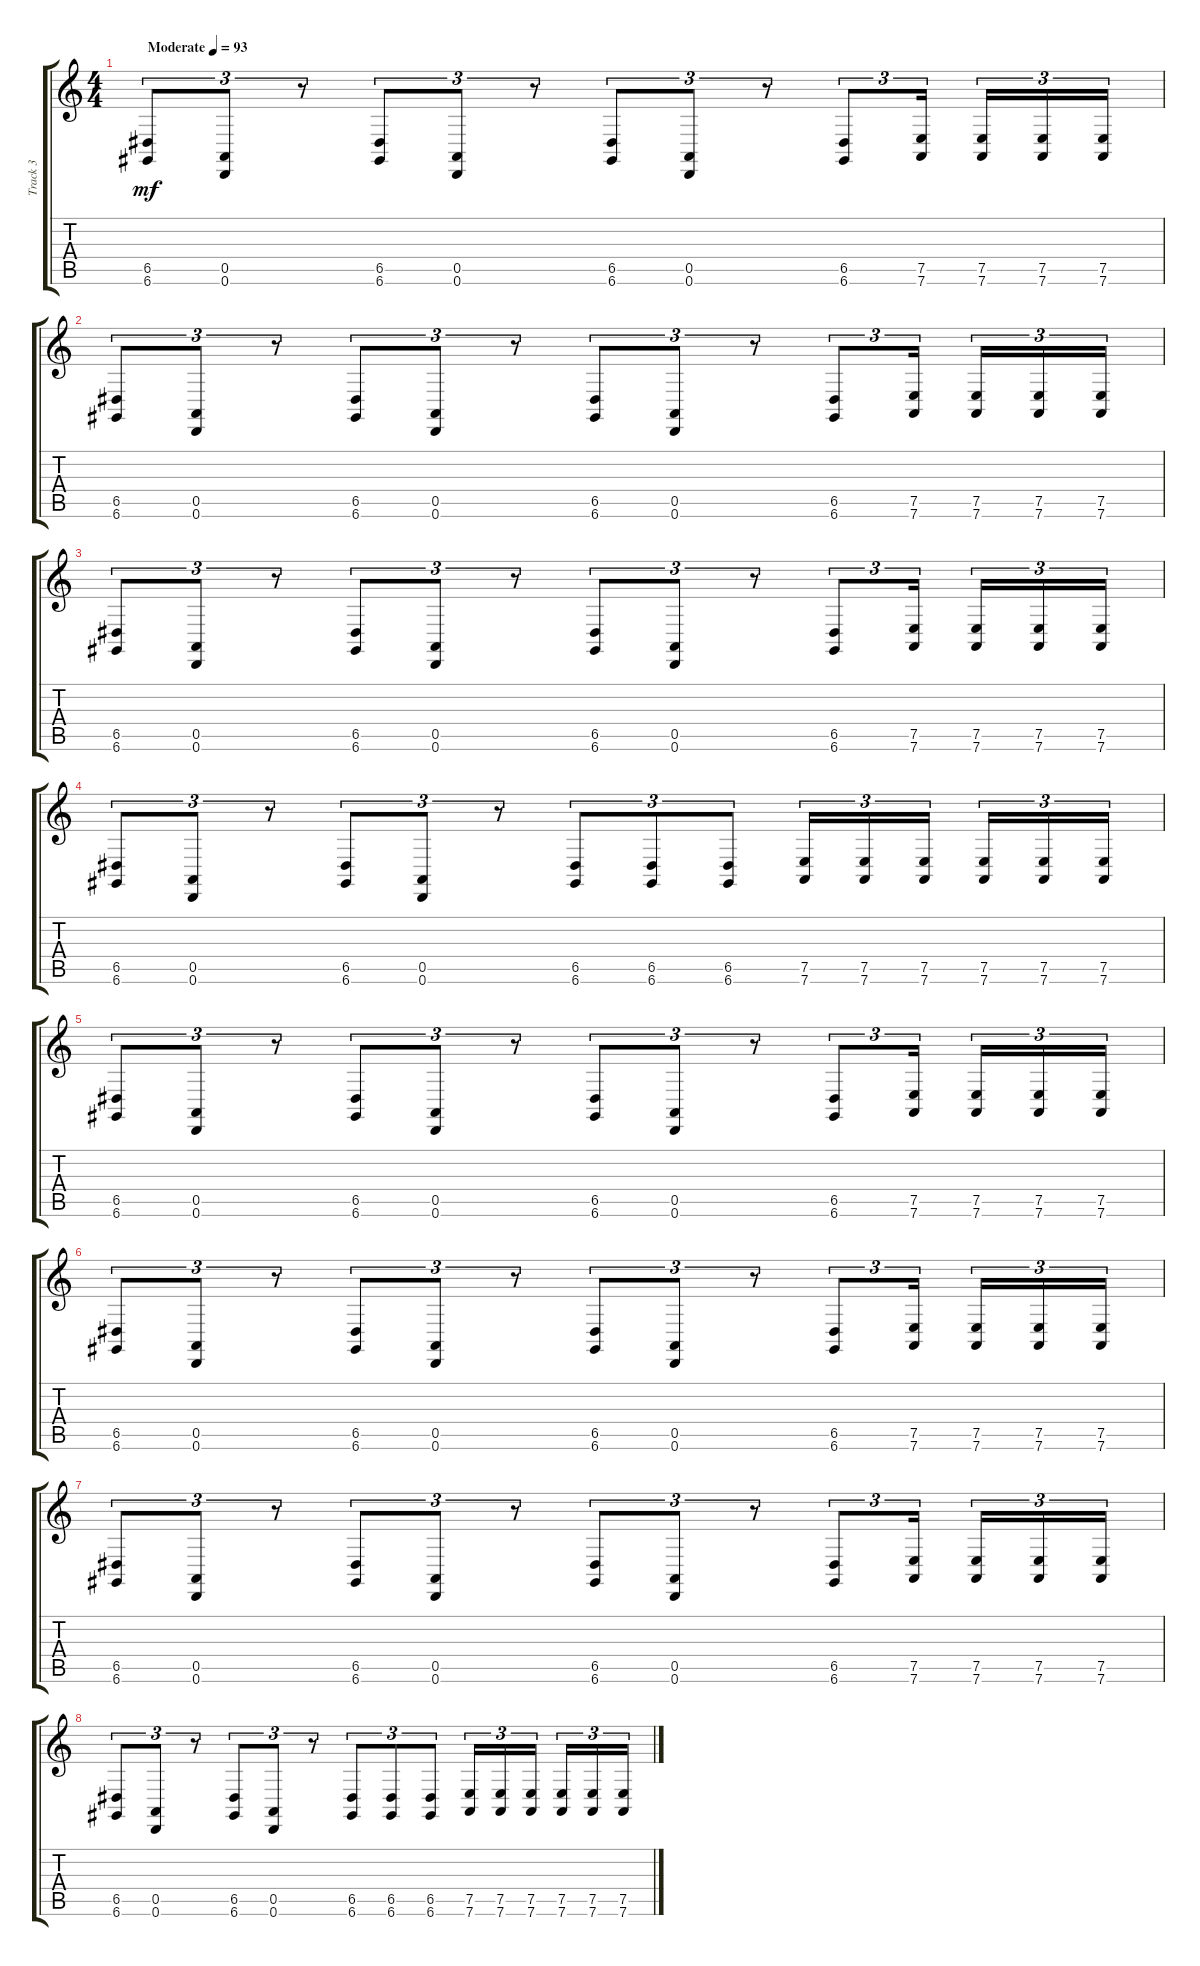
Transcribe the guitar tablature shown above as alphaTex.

\track ("Track 3" "Track 3") {instrument lead5charang}
\staff {score tabs}
\tuning (E4 B3 G3 D3 A2 D2) {hide}
\ts (4 4)
\tempo (93 "Moderate")
\clef g2
\ks c
(6.5 6.6).8{tu (3 2) dy mf instrument lead5charang} (0.5 0.6).8{tu (3 2)} r.8{tu (3 2)} (6.5 6.6).8{tu (3 2)} (0.5 0.6).8{tu (3 2)} r.8{tu (3 2)} (6.5 6.6).8{tu (3 2)} (0.5 0.6).8{tu (3 2)} r.8{tu (3 2)} (6.5 6.6).8{tu (3 2)} (7.5 7.6).16{tu (3 2) beam splitsecondary} (7.5 7.6).16{tu (3 2)} (7.5 7.6).16{tu (3 2)} (7.5 7.6).16{tu (3 2)} |
(6.5 6.6).8{tu (3 2)} (0.5 0.6).8{tu (3 2)} r.8{tu (3 2)} (6.5 6.6).8{tu (3 2)} (0.5 0.6).8{tu (3 2)} r.8{tu (3 2)} (6.5 6.6).8{tu (3 2)} (0.5 0.6).8{tu (3 2)} r.8{tu (3 2)} (6.5 6.6).8{tu (3 2)} (7.5 7.6).16{tu (3 2) beam splitsecondary} (7.5 7.6).16{tu (3 2)} (7.5 7.6).16{tu (3 2)} (7.5 7.6).16{tu (3 2)} |
(6.5 6.6).8{tu (3 2)} (0.5 0.6).8{tu (3 2)} r.8{tu (3 2)} (6.5 6.6).8{tu (3 2)} (0.5 0.6).8{tu (3 2)} r.8{tu (3 2)} (6.5 6.6).8{tu (3 2)} (0.5 0.6).8{tu (3 2)} r.8{tu (3 2)} (6.5 6.6).8{tu (3 2)} (7.5 7.6).16{tu (3 2) beam splitsecondary} (7.5 7.6).16{tu (3 2)} (7.5 7.6).16{tu (3 2)} (7.5 7.6).16{tu (3 2)} |
(6.5 6.6).8{tu (3 2)} (0.5 0.6).8{tu (3 2)} r.8{tu (3 2)} (6.5 6.6).8{tu (3 2)} (0.5 0.6).8{tu (3 2)} r.8{tu (3 2)} (6.5 6.6).8{tu (3 2)} (6.5 6.6).8{tu (3 2)} (6.5 6.6).8{tu (3 2)} (7.5 7.6).16{tu (3 2)} (7.5 7.6).16{tu (3 2)} (7.5 7.6).16{tu (3 2) beam splitsecondary} (7.5 7.6).16{tu (3 2)} (7.5 7.6).16{tu (3 2)} (7.5 7.6).16{tu (3 2)} |
(6.5 6.6).8{tu (3 2)} (0.5 0.6).8{tu (3 2)} r.8{tu (3 2)} (6.5 6.6).8{tu (3 2)} (0.5 0.6).8{tu (3 2)} r.8{tu (3 2)} (6.5 6.6).8{tu (3 2)} (0.5 0.6).8{tu (3 2)} r.8{tu (3 2)} (6.5 6.6).8{tu (3 2)} (7.5 7.6).16{tu (3 2) beam splitsecondary} (7.5 7.6).16{tu (3 2)} (7.5 7.6).16{tu (3 2)} (7.5 7.6).16{tu (3 2)} |
(6.5 6.6).8{tu (3 2)} (0.5 0.6).8{tu (3 2)} r.8{tu (3 2)} (6.5 6.6).8{tu (3 2)} (0.5 0.6).8{tu (3 2)} r.8{tu (3 2)} (6.5 6.6).8{tu (3 2)} (0.5 0.6).8{tu (3 2)} r.8{tu (3 2)} (6.5 6.6).8{tu (3 2)} (7.5 7.6).16{tu (3 2) beam splitsecondary} (7.5 7.6).16{tu (3 2)} (7.5 7.6).16{tu (3 2)} (7.5 7.6).16{tu (3 2)} |
(6.5 6.6).8{tu (3 2)} (0.5 0.6).8{tu (3 2)} r.8{tu (3 2)} (6.5 6.6).8{tu (3 2)} (0.5 0.6).8{tu (3 2)} r.8{tu (3 2)} (6.5 6.6).8{tu (3 2)} (0.5 0.6).8{tu (3 2)} r.8{tu (3 2)} (6.5 6.6).8{tu (3 2)} (7.5 7.6).16{tu (3 2) beam splitsecondary} (7.5 7.6).16{tu (3 2)} (7.5 7.6).16{tu (3 2)} (7.5 7.6).16{tu (3 2)} |
(6.5 6.6).8{tu (3 2)} (0.5 0.6).8{tu (3 2)} r.8{tu (3 2)} (6.5 6.6).8{tu (3 2)} (0.5 0.6).8{tu (3 2)} r.8{tu (3 2)} (6.5 6.6).8{tu (3 2)} (6.5 6.6).8{tu (3 2)} (6.5 6.6).8{tu (3 2)} (7.5 7.6).16{tu (3 2)} (7.5 7.6).16{tu (3 2)} (7.5 7.6).16{tu (3 2) beam splitsecondary} (7.5 7.6).16{tu (3 2)} (7.5 7.6).16{tu (3 2)} (7.5 7.6).16{tu (3 2)}
